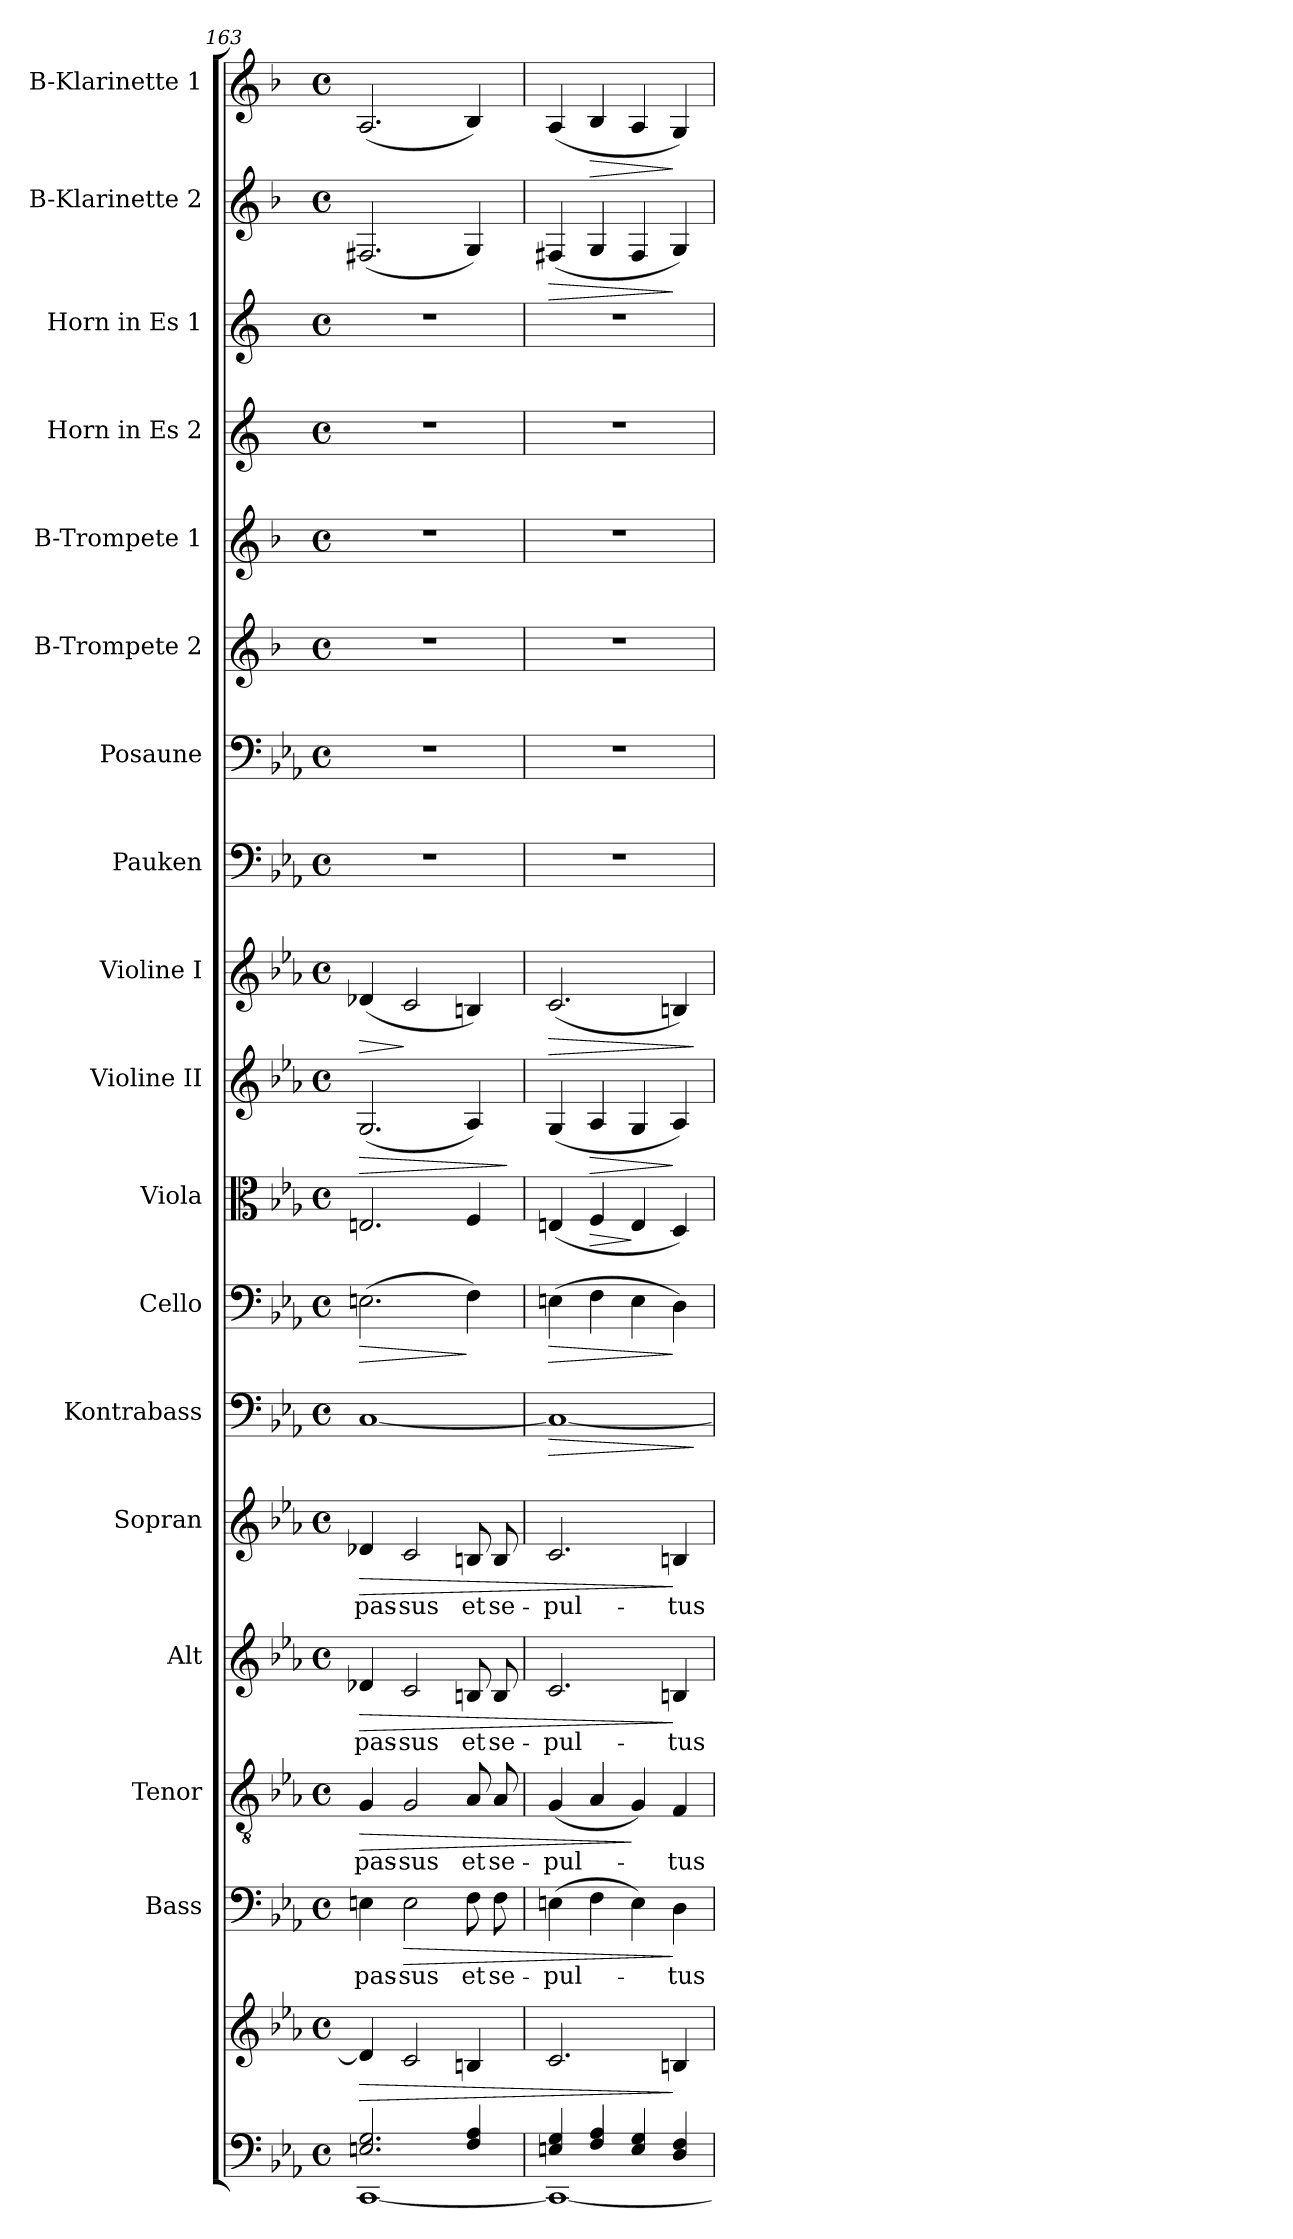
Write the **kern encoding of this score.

**kern	**kern	**dynam	**kern	**text	**dynam	**kern	**text	**dynam	**kern	**text	**dynam	**kern	**text	**dynam	**kern	**dynam	**kern	**dynam	**kern	**dynam	**kern	**dynam	**kern	**dynam	**kern	**kern	**kern	**kern	**kern	**kern	**kern	**dynam	**kern	**dynam
*part18	*part18	*part18	*part17	*part17	*part17	*part16	*part16	*part16	*part15	*part15	*part15	*part14	*part14	*part14	*part13	*part13	*part12	*part12	*part11	*part11	*part10	*part10	*part9	*part9	*part8	*part7	*part6	*part5	*part4	*part3	*part2	*part2	*part1	*part1
*staff19	*staff18	*staff18/19	*staff17	*staff17	*staff17	*staff16	*staff16	*staff16	*staff15	*staff15	*staff15	*staff14	*staff14	*staff14	*staff13	*staff13	*staff12	*staff12	*staff11	*staff11	*staff10	*staff10	*staff9	*staff9	*staff8	*staff7	*staff6	*staff5	*staff4	*staff3	*staff2	*staff2	*staff1	*staff1
*	*	*	*I"Bass	*	*	*I"Tenor	*	*	*I"Alt	*	*	*I"Sopran	*	*	*I"Kontrabass	*	*I"Cello	*	*I"Viola	*	*I"Violine II	*	*I"Violine I	*	*I"Pauken	*I"Posaune	*I"B-Trompete 2	*I"B-Trompete 1	*I"Horn in Es 2	*I"Horn in Es 1	*I"B-Klarinette 2	*	*I"B-Klarinette 1	*
*	*	*	*I'B.	*	*	*I'T.	*	*	*I'A.	*	*	*I'S.	*	*	*I'Kb.	*	*	*	*I'Vla.	*	*I'Vl. II	*	*I'Vl. I	*	*I'Pk.	*I'Pos.	*I'B Trp. 2	*I'B Trp. 1	*	*	*I'B Kl. 2	*	*I'B Kl. 1	*
*clefF4	*clefG2	*	*clefF4	*	*	*clefGv2	*	*	*clefG2	*	*	*clefG2	*	*	*clefF4	*	*clefF4	*	*clefC3	*	*clefG2	*	*clefG2	*	*clefF4	*clefF4	*clefG2	*clefG2	*clefG2	*clefG2	*clefG2	*	*clefG2	*
*	*	*	*	*	*	*	*	*	*	*	*	*	*	*	*ITrd7c12	*	*	*	*	*	*	*	*	*	*	*	*ITrd1c2	*ITrd1c2	*ITrd5c9	*ITrd5c9	*ITrd1c2	*	*ITrd1c2	*
*k[b-e-a-]	*k[b-e-a-]	*	*k[b-e-a-]	*	*	*k[b-e-a-]	*	*	*k[b-e-a-]	*	*	*k[b-e-a-]	*	*	*k[b-e-a-]	*	*k[b-e-a-]	*	*k[b-e-a-]	*	*k[b-e-a-]	*	*k[b-e-a-]	*	*k[b-e-a-]	*k[b-e-a-]	*k[b-e-a-]	*k[b-e-a-]	*k[b-e-a-]	*k[b-e-a-]	*k[b-e-a-]	*	*k[b-e-a-]	*
*E-:	*E-:	*	*E-:	*	*	*E-:	*	*	*E-:	*	*	*E-:	*	*	*E-:	*	*E-:	*	*E-:	*	*E-:	*	*E-:	*	*E-:	*E-:	*E-:	*E-:	*E-:	*E-:	*E-:	*	*E-:	*
*M4/4	*M4/4	*	*M4/4	*	*	*M4/4	*	*	*M4/4	*	*	*M4/4	*	*	*M4/4	*	*M4/4	*	*M4/4	*	*M4/4	*	*M4/4	*	*M4/4	*M4/4	*M4/4	*M4/4	*M4/4	*M4/4	*M4/4	*	*M4/4	*
*met(c)	*met(c)	*	*met(c)	*	*	*met(c)	*	*	*met(c)	*	*	*met(c)	*	*	*met(c)	*	*met(c)	*	*met(c)	*	*met(c)	*	*met(c)	*	*met(c)	*met(c)	*met(c)	*met(c)	*met(c)	*met(c)	*met(c)	*	*met(c)	*
=163	=163	=163	=163	=163	=163	=163	=163	=163	=163	=163	=163	=163	=163	=163	=163	=163	=163	=163	=163	=163	=163	=163	=163	=163	=163	=163	=163	=163	=163	=163	=163	=163	=163	=163
*^	*	*	*	*	*	*	*	*	*	*	*	*	*	*	*	*	*	*	*	*	*	*	*	*	*	*	*	*	*	*	*	*	*	*
!	!	!	!LO:HP:b	!	!LO:LY:b	!	!	!LO:LY:b	!LO:HP:b	!	!LO:LY:b	!LO:HP:b	!	!LO:LY:b	!LO:HP:b	!	!	!	!LO:HP:b	!	!	!	!LO:HP:b	!	!LO:HP:b	!	!	!	!	!	!	!	!	!	!
2.En/ 2.G/	[<1CC	4d-/]	>	4En\	pas-	.	4G/	pas-	>	4d-X/	pas-	>	4d-X/	pas-	>	[1CC	.	(>2.En\	>	2.En/	.	(<2.G/	>	(<4d-X/	>	1r	1r	1r	1r	1r	1r	(<2.En/	.	(<2.G/	.
!	!	!	!	!	!LO:LY:b	!LO:HP:b	!	!LO:LY:b	!	!	!LO:LY:b	!	!	!LO:LY:b	!	!	!	!	!	!	!	!	!	!	!	!	!	!	!	!	!	!	!	!	!
.	.	2c/	.	2E\	-sus	>	2G/	-sus	.	2c/	-sus	.	2c/	-sus	.	.	.	.	.	.	.	.	.	2c/	]	.	.	.	.	.	.	.	.	.	.
!	!	!	!	!	!LO:LY:b	!	!	!LO:LY:b	!	!	!LO:LY:b	!	!	!LO:LY:b	!	!	!	!	!	!	!	!	!	!	!	!	!	!	!	!	!	!	!	!	!
4F/ 4A-/	.	4Bn/	.	8F\	et	.	8A-/	et	.	8Bn/	et	.	8Bn/	et	.	.	.	4F\)	]	4F/	.	4A-/)	.	4Bn/)	.	.	.	.	.	.	.	4F/)	.	4A-/)	.
!	!	!	!	!	!LO:LY:b	!	!	!LO:LY:b	!	!	!LO:LY:b	!	!	!LO:LY:b	!	!	!	!	!	!	!	!	!	!	!	!	!	!	!	!	!	!	!	!	!
.	.	.	.	8F\	se-	.	8A-/	se-	.	8B/	se-	.	8B/	se-	.	.	.	.	.	.	.	.	.	.	.	.	.	.	.	.	.	.	.	.	.
*v	*v	*	*	*	*	*	*	*	*	*	*	*	*	*	*	*	*	*	*	*	*	*	*	*	*	*	*	*	*	*	*	*	*	*	*
.	.	.	.	.	.	.	.	.	.	.	.	.	.	.	.	.	.	.	.	.	.	]	.	.	.	.	.	.	.	.	.	.	.	.
=164	=164	=164	=164	=164	=164	=164	=164	=164	=164	=164	=164	=164	=164	=164	=164	=164	=164	=164	=164	=164	=164	=164	=164	=164	=164	=164	=164	=164	=164	=164	=164	=164	=164	=164
*^	*	*	*	*	*	*	*	*	*	*	*	*	*	*	*	*	*	*	*	*	*	*	*	*	*	*	*	*	*	*	*	*	*	*
!	!	!	!	!	!LO:LY:b	!	!	!LO:LY:b	!	!	!LO:LY:b	!	!	!LO:LY:b	!	!	!LO:HP:b	!	!LO:HP:b	!	!	!	!	!	!LO:HP:b	!	!	!	!	!	!	!	!LO:HP:b	!	!
4En/ 4G/	1CC_	2.c/	.	(>4En\	-pul-	.	(<4G/	-pul-	.	2.c/	-pul-	.	2.c/	-pul-	.	1CC_	>	(>4En\	>	(<4En/	.	(<4G/	.	(<2.c/	>	1r	1r	1r	1r	1r	1r	(<4En/	>	(<4G/	.
!	!	!	!	!	!	!	!	!	!	!	!	!	!	!	!	!	!	!	!	!	!LO:HP:b	!	!LO:HP:b	!	!	!	!	!	!	!	!	!	!	!	!LO:HP:b
4F/ 4A-/	.	.	.	4F\	.	.	4A-/	.	.	.	.	.	.	.	.	.	.	4F\	.	4F/	>	4A-/	>	.	.	.	.	.	.	.	.	4F/	.	4A-/	>
4E/ 4G/	.	.	.	4E\)	.	.	4G/)	.	]	.	.	.	.	.	.	.	.	4E\	.	4E/	]	4G/	.	.	.	.	.	.	.	.	.	4E/	.	4G/	.
!	!	!	!	!	!LO:LY:b	!	!	!LO:LY:b	!	!	!LO:LY:b	!	!	!LO:LY:b	!	!	!	!	!	!	!	!	!	!	!	!	!	!	!	!	!	!	!	!	!
4D/ 4F/	.	4Bn/	]	4D\	-tus	]	4F/	-tus	.	4Bn/	-tus	]	4Bn/	-tus	]	.	.	4D\)	]	4D/)	.	4A-/)	]	4Bn/)	.	.	.	.	.	.	.	4F/)	]	4F/)	]
*v	*v	*	*	*	*	*	*	*	*	*	*	*	*	*	*	*	*	*	*	*	*	*	*	*	*	*	*	*	*	*	*	*	*	*	*
.	.	.	.	.	.	.	.	.	.	.	.	.	.	.	.	]	.	.	.	.	.	.	.	]	.	.	.	.	.	.	.	.	.	.
=	=	=	=	=	=	=	=	=	=	=	=	=	=	=	=	=	=	=	=	=	=	=	=	=	=	=	=	=	=	=	=	=	=	=
*-	*-	*-	*-	*-	*-	*-	*-	*-	*-	*-	*-	*-	*-	*-	*-	*-	*-	*-	*-	*-	*-	*-	*-	*-	*-	*-	*-	*-	*-	*-	*-	*-	*-	*-
